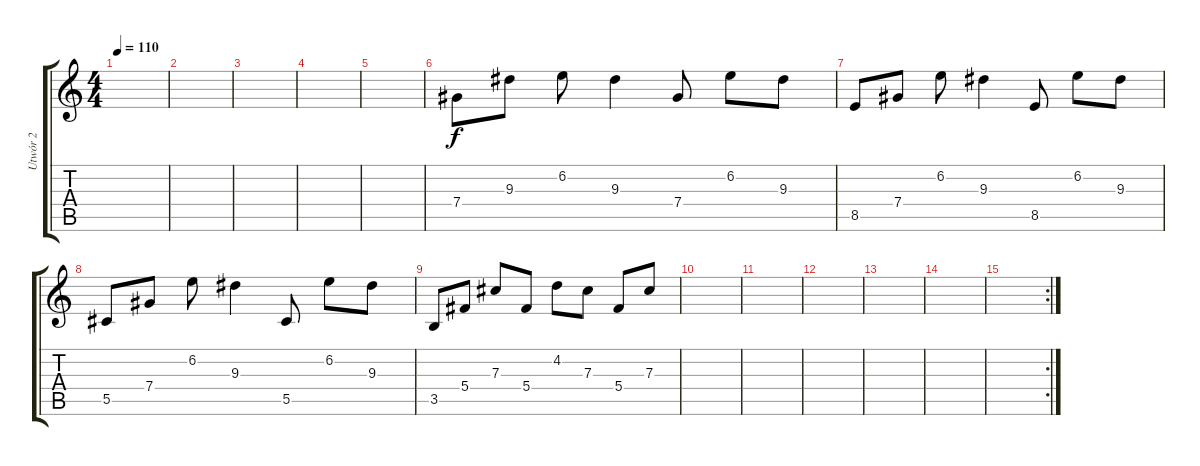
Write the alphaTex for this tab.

\track ("Utwór 2" "Utwór 2") {mute instrument acousticguitarsteel}
\staff {score tabs}
\tuning (Eb4 Bb3 Gb3 Db3 Ab2 Eb2) {hide}
\ts (4 4)
\tempo 110
\clef g2
\ks c
|
|
|
|
|
7.4.8 9.3.8 6.2.8 9.3.4 7.4.8 6.2.8 9.3.8 |
8.5.8 7.4.8 6.2.8 9.3.4 8.5.8 6.2.8 9.3.8 |
5.5.8 7.4.8 6.2.8 9.3.4 5.5.8 6.2.8 9.3.8 |
3.5.8 5.4.8 7.3.8 5.4.8 4.2.8 7.3.8 5.4.8 7.3.8 |
|
|
|
|
|
\rc 2
